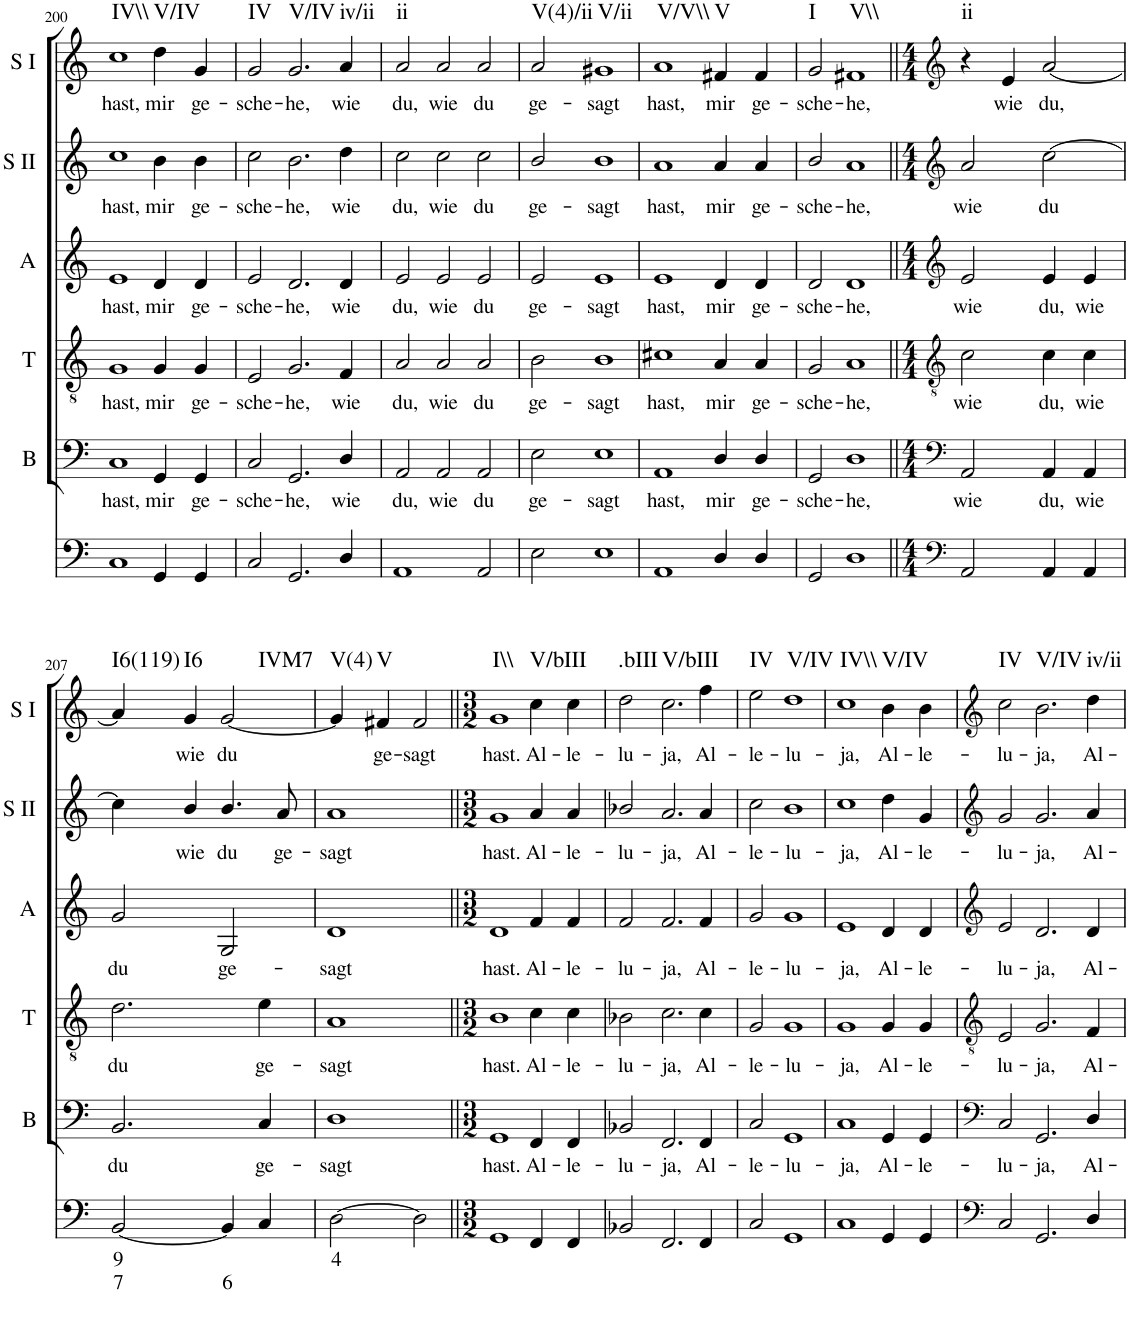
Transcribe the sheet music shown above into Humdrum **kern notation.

**kern	**text	**text	**kern	**text	**kern	**text	**kern	**text	**kern	**text	**kern	**text	**harte
*part6	*part6	*part6	*part5	*part5	*part4	*part4	*part3	*part3	*part2	*part2	*part1	*part1	*part1
*staff6	*staff6	*staff6	*staff5	*staff5	*staff4	*staff4	*staff3	*staff3	*staff2	*staff2	*staff1	*staff1	*
*I"Continuo	*	*	*I"Bass	*	*I"Tenor	*	*I"Alto	*	*I"Soprano II	*	*I"Soprano I	*	*
*	*	*	*I'B	*	*I'T	*	*I'A	*	*I'S II	*	*I'S I	*	*
!!LO:PB:g=z
*clefF4	*	*	*clefF4	*	*clefGv2	*	*clefG2	*	*clefG2	*	*clefG2	*	*
*k[]	*	*	*k[]	*	*k[]	*	*k[]	*	*k[]	*	*k[]	*	*
*M3/2	*	*	*M3/2	*	*M3/2	*	*M3/2	*	*M3/2	*	*M3/2	*	*
=200	=200	=200	=200	=200	=200	=200	=200	=200	=200	=200	=200	=200	=200
!	!	!	!	!LO:LY:b	!	!LO:LY:b	!	!LO:LY:b	!	!LO:LY:b	!	!LO:LY:b	!LO:H:kt=IV\\
1C	.	.	1C	hast,	1G	hast,	1e	hast,	1cc	hast,	1cc	hast,	N
!	!	!	!	!LO:LY:b	!	!LO:LY:b	!	!LO:LY:b	!	!LO:LY:b	!	!LO:LY:b	!LO:H:kt=V/IV
4GG/	.	.	4GG/	mir	4G/	mir	4d/	mir	4b\	mir	4dd\	mir	N
!	!	!	!	!LO:LY:b	!	!LO:LY:b	!	!LO:LY:b	!	!LO:LY:b	!	!LO:LY:b	!
4GG/	.	.	4GG/	ge-	4G/	ge-	4d/	ge-	4b\	ge-	4g/	ge-	.
=201	=201	=201	=201	=201	=201	=201	=201	=201	=201	=201	=201	=201	=201
!	!	!	!	!LO:LY:b	!	!LO:LY:b	!	!LO:LY:b	!	!LO:LY:b	!	!LO:LY:b	!LO:H:kt=IV
2C/	.	.	2C/	sche-	2E/	sche-	2e/	sche-	2cc\	sche-	2g/	sche-	N
!	!	!	!	!LO:LY:b	!	!LO:LY:b	!	!LO:LY:b	!	!LO:LY:b	!	!LO:LY:b	!LO:H:kt=V/IV
2.GG/	.	.	2.GG/	he,	2.G/	he,	2.d/	he,	2.b\	he,	2.g/	he,	N
!	!	!	!	!LO:LY:b	!	!LO:LY:b	!	!LO:LY:b	!	!LO:LY:b	!	!LO:LY:b	!LO:H:kt=iv/ii
4D/	.	.	4D/	wie	4F/	wie	4d/	wie	4dd\	wie	4a/	wie	N
=202	=202	=202	=202	=202	=202	=202	=202	=202	=202	=202	=202	=202	=202
!	!	!	!	!LO:LY:b	!	!LO:LY:b	!	!LO:LY:b	!	!LO:LY:b	!	!LO:LY:b	!LO:H:kt=ii
1AA	.	.	2AA/	du,	2A/	du,	2e/	du,	2cc\	du,	2a/	du,	N
!	!	!	!	!LO:LY:b	!	!LO:LY:b	!	!LO:LY:b	!	!LO:LY:b	!	!LO:LY:b	!
.	.	.	2AA/	wie	2A/	wie	2e/	wie	2cc\	wie	2a/	wie	.
!	!	!	!	!LO:LY:b	!	!LO:LY:b	!	!LO:LY:b	!	!LO:LY:b	!	!LO:LY:b	!
2AA/	.	.	2AA/	du	2A/	du	2e/	du	2cc\	du	2a/	du	.
=203	=203	=203	=203	=203	=203	=203	=203	=203	=203	=203	=203	=203	=203
!	!	!	!	!LO:LY:b	!	!LO:LY:b	!	!LO:LY:b	!	!LO:LY:b	!	!LO:LY:b	!LO:H:kt=V(4)/ii
2E\	.	.	2E\	ge-	2B\	ge-	2e/	ge-	2b/	ge-	2a/	ge-	N
!	!	!	!	!LO:LY:b	!	!LO:LY:b	!	!LO:LY:b	!	!LO:LY:b	!	!LO:LY:b	!LO:H:kt=V/ii
1E	.	.	1E	sagt	1B	sagt	1e	sagt	1b	sagt	1g#X	sagt	N
=204	=204	=204	=204	=204	=204	=204	=204	=204	=204	=204	=204	=204	=204
!	!	!	!	!LO:LY:b	!	!LO:LY:b	!	!LO:LY:b	!	!LO:LY:b	!	!LO:LY:b	!LO:H:kt=V/V\\
1AA	.	.	1AA	hast,	1c#X	hast,	1e	hast,	1a	hast,	1a	hast,	N
!	!	!	!	!LO:LY:b	!	!LO:LY:b	!	!LO:LY:b	!	!LO:LY:b	!	!LO:LY:b	!LO:H:kt=V
4D/	.	.	4D/	mir	4A/	mir	4d/	mir	4a/	mir	4f#X/	mir	N
!	!	!	!	!LO:LY:b	!	!LO:LY:b	!	!LO:LY:b	!	!LO:LY:b	!	!LO:LY:b	!
4D/	.	.	4D/	ge-	4A/	ge-	4d/	ge-	4a/	ge-	4f#/	ge-	.
=205	=205	=205	=205	=205	=205	=205	=205	=205	=205	=205	=205	=205	=205
!	!	!	!	!LO:LY:b	!	!LO:LY:b	!	!LO:LY:b	!	!LO:LY:b	!	!LO:LY:b	!LO:H:kt=I
2GG/	.	.	2GG/	sche-	2G/	sche-	2d/	sche-	2b/	sche-	2g/	sche-	N
!	!	!	!	!LO:LY:b	!	!LO:LY:b	!	!LO:LY:b	!	!LO:LY:b	!	!LO:LY:b	!LO:H:kt=V\\
1D	.	.	1D	he,	1A	he,	1d	he,	1a	he,	1f#X	he,	N
=206||	=206||	=206||	=206||	=206||	=206||	=206||	=206||	=206||	=206||	=206||	=206||	=206||	=206||
*clefF4	*	*	*clefF4	*	*clefGv2	*	*clefG2	*	*clefG2	*	*clefG2	*	*
*M4/4	*	*	*M4/4	*	*M4/4	*	*M4/4	*	*M4/4	*	*M4/4	*	*
!	!	!	!	!LO:LY:b	!	!LO:LY:b	!	!LO:LY:b	!	!LO:LY:b	!	!	!LO:H:kt=ii
2AA/	.	.	2AA/	wie	2c\	wie	2e/	wie	2a/	wie	4r	.	N
!	!	!	!	!	!	!	!	!	!	!	!	!LO:LY:b	!
.	.	.	.	.	.	.	.	.	.	.	4e/	wie	.
!	!	!	!	!LO:LY:b	!	!LO:LY:b	!	!LO:LY:b	!	!LO:LY:b	!	!LO:LY:b	!
4AA/	.	.	4AA/	du,	4c\	du,	4e/	du,	[2cc\	du	[2a/	du,	.
!	!	!	!	!LO:LY:b	!	!LO:LY:b	!	!LO:LY:b	!	!	!	!	!
4AA/	.	.	4AA/	wie	4c\	wie	4e/	wie	.	.	.	.	.
!!LO:LB:g=z
=207	=207	=207	=207	=207	=207	=207	=207	=207	=207	=207	=207	=207	=207
!	!LO:LY:b	!LO:LY:b	!	!LO:LY:b	!	!LO:LY:b	!	!LO:LY:b	!	!	!	!	!LO:H:kt=I6(119)
[2BB/	9	7	2.BB/	du	2.d\	du	2g/	du	4cc\]	.	4a/]	.	N
!	!	!	!	!	!	!	!	!	!	!LO:LY:b	!	!LO:LY:b	!LO:H:kt=I6
.	.	.	.	.	.	.	.	.	4b/	wie	4g/	wie	N
!	!	!LO:LY:b	!	!	!	!	!	!LO:LY:b	!	!LO:LY:b	!	!LO:LY:b	!LO:H:kt=IVM7
4BB/]	.	6	.	.	.	.	2G/	ge-	4.b/	du	[2g/	du	N
!	!	!	!	!LO:LY:b	!	!LO:LY:b	!	!	!	!	!	!	!
4C/	.	.	4C/	ge-	4e\	ge-	.	.	.	.	.	.	.
!	!	!	!	!	!	!	!	!	!	!LO:LY:b	!	!	!
.	.	.	.	.	.	.	.	.	8a/	ge-	.	.	.
=208	=208	=208	=208	=208	=208	=208	=208	=208	=208	=208	=208	=208	=208
!	!LO:LY:b	!	!	!LO:LY:b	!	!LO:LY:b	!	!LO:LY:b	!	!LO:LY:b	!	!	!LO:H:kt=V(4)
[2D\	4	.	1D	sagt	1A	sagt	1d	sagt	1a	sagt	4g/]	.	N
!	!	!	!	!	!	!	!	!	!	!	!	!LO:LY:b	!LO:H:kt=V
.	.	.	.	.	.	.	.	.	.	.	4f#X/	ge-	N
!	!	!	!	!	!	!	!	!	!	!	!	!LO:LY:b	!
2D\]	.	.	.	.	.	.	.	.	.	.	2f#/	sagt	.
=209||	=209||	=209||	=209||	=209||	=209||	=209||	=209||	=209||	=209||	=209||	=209||	=209||	=209||
*M3/2	*	*	*M3/2	*	*M3/2	*	*M3/2	*	*M3/2	*	*M3/2	*	*
!	!	!	!	!LO:LY:b	!	!LO:LY:b	!	!LO:LY:b	!	!LO:LY:b	!	!LO:LY:b	!LO:H:kt=I\\
1GG	.	.	1GG	hast.	1B	hast.	1d	hast.	1g	hast.	1g	hast.	N
!	!	!	!	!LO:LY:b	!	!LO:LY:b	!	!LO:LY:b	!	!LO:LY:b	!	!LO:LY:b	!LO:H:kt=V/bIII
4FF/	.	.	4FF/	Al-	4c\	Al-	4f/	Al-	4a/	Al-	4cc\	Al-	N
!	!	!	!	!LO:LY:b	!	!LO:LY:b	!	!LO:LY:b	!	!LO:LY:b	!	!LO:LY:b	!
4FF/	.	.	4FF/	le-	4c\	le-	4f/	le-	4a/	le-	4cc\	le-	.
=210	=210	=210	=210	=210	=210	=210	=210	=210	=210	=210	=210	=210	=210
!	!	!	!	!LO:LY:b	!	!LO:LY:b	!	!LO:LY:b	!	!LO:LY:b	!	!LO:LY:b	!LO:H:kt=.bIII
2BB-X/	.	.	2BB-X/	lu-	2B-X\	lu-	2f/	lu-	2b-X/	lu-	2dd\	lu-	N
!	!	!	!	!LO:LY:b	!	!LO:LY:b	!	!LO:LY:b	!	!LO:LY:b	!	!LO:LY:b	!LO:H:kt=V/bIII
2.FF/	.	.	2.FF/	ja,	2.c\	ja,	2.f/	ja,	2.a/	ja,	2.cc\	ja,	N
!	!	!	!	!LO:LY:b	!	!LO:LY:b	!	!LO:LY:b	!	!LO:LY:b	!	!LO:LY:b	!
4FF/	.	.	4FF/	Al-	4c\	Al-	4f/	Al-	4a/	Al-	4ff\	Al-	.
=211	=211	=211	=211	=211	=211	=211	=211	=211	=211	=211	=211	=211	=211
!	!	!	!	!LO:LY:b	!	!LO:LY:b	!	!LO:LY:b	!	!LO:LY:b	!	!LO:LY:b	!LO:H:kt=IV
2C/	.	.	2C/	le-	2G/	le-	2g/	le-	2cc\	le-	2ee\	le-	N
!	!	!	!	!LO:LY:b	!	!LO:LY:b	!	!LO:LY:b	!	!LO:LY:b	!	!LO:LY:b	!LO:H:kt=V/IV
1GG	.	.	1GG	lu-	1G	lu-	1g	lu-	1b	lu-	1dd	lu-	N
=212	=212	=212	=212	=212	=212	=212	=212	=212	=212	=212	=212	=212	=212
!	!	!	!	!LO:LY:b	!	!LO:LY:b	!	!LO:LY:b	!	!LO:LY:b	!	!LO:LY:b	!LO:H:kt=IV\\
1C	.	.	1C	ja,	1G	ja,	1e	ja,	1cc	ja,	1cc	ja,	N
!	!	!	!	!LO:LY:b	!	!LO:LY:b	!	!LO:LY:b	!	!LO:LY:b	!	!LO:LY:b	!LO:H:kt=V/IV
4GG/	.	.	4GG/	Al-	4G/	Al-	4d/	Al-	4dd\	Al-	4b\	Al-	N
!	!	!	!	!LO:LY:b	!	!LO:LY:b	!	!LO:LY:b	!	!LO:LY:b	!	!LO:LY:b	!
4GG/	.	.	4GG/	le-	4G/	le-	4d/	le-	4g/	le-	4b\	le-	.
=213	=213	=213	=213	=213	=213	=213	=213	=213	=213	=213	=213	=213	=213
*clefF4	*	*	*clefF4	*	*clefGv2	*	*clefG2	*	*clefG2	*	*clefG2	*	*
!	!	!	!	!LO:LY:b	!	!LO:LY:b	!	!LO:LY:b	!	!LO:LY:b	!	!LO:LY:b	!LO:H:kt=IV
2C/	.	.	2C/	lu-	2E/	lu-	2e/	lu-	2g/	lu-	2cc\	lu-	N
!	!	!	!	!LO:LY:b	!	!LO:LY:b	!	!LO:LY:b	!	!LO:LY:b	!	!LO:LY:b	!LO:H:kt=V/IV
2.GG/	.	.	2.GG/	ja,	2.G/	ja,	2.d/	ja,	2.g/	ja,	2.b\	ja,	N
!	!	!	!	!LO:LY:b	!	!LO:LY:b	!	!LO:LY:b	!	!LO:LY:b	!	!LO:LY:b	!LO:H:kt=iv/ii
4D/	.	.	4D/	Al-	4F/	Al-	4d/	Al-	4a/	Al-	4dd\	Al-	N
=	=	=	=	=	=	=	=	=	=	=	=	=	=
*-	*-	*-	*-	*-	*-	*-	*-	*-	*-	*-	*-	*-	*-
